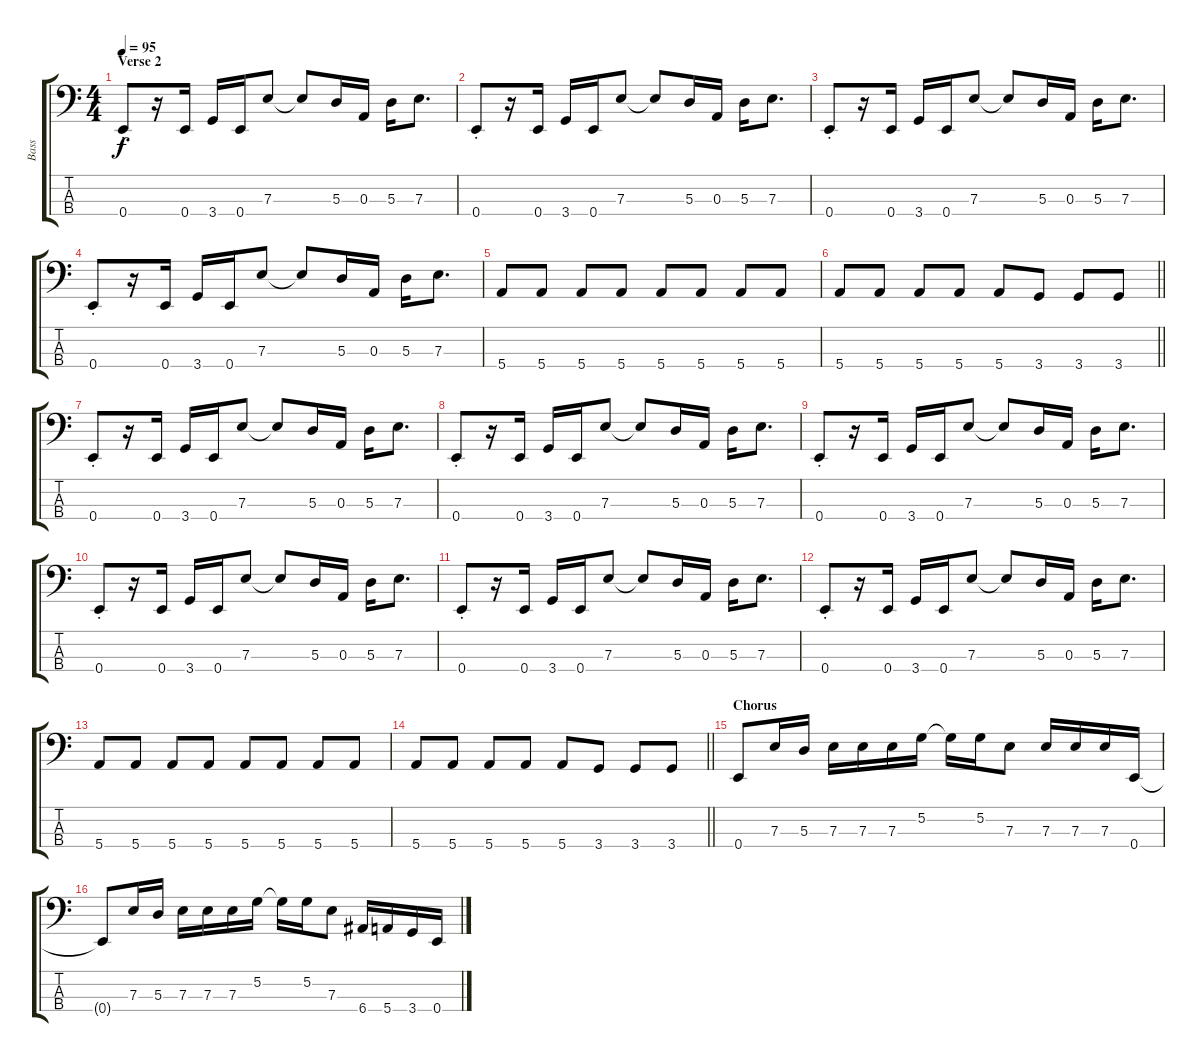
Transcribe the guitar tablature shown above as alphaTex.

\track ("Bass" "Bass") {instrument electricbassfinger}
\staff {score tabs}
\tuning (G2 D2 A1 E1) {hide}
\ts (4 4)
\section ("" "Verse 2")
\tempo 95
\clef f4
\ks c
0.4{st}.8{dy f} r.16 0.4.16 3.4.16 0.4.16 7.3.8 7.3{t}.8 5.3.16 0.3.16 5.3.16 7.3.8{d} |
0.4{st}.8 r.16 0.4.16 3.4.16 0.4.16 7.3.8 7.3{t}.8 5.3.16 0.3.16 5.3.16 7.3.8{d} |
0.4{st}.8 r.16 0.4.16 3.4.16 0.4.16 7.3.8 7.3{t}.8 5.3.16 0.3.16 5.3.16 7.3.8{d} |
0.4{st}.8 r.16 0.4.16 3.4.16 0.4.16 7.3.8 7.3{t}.8 5.3.16 0.3.16 5.3.16 7.3.8{d} |
5.4.8 5.4.8 5.4.8 5.4.8 5.4.8 5.4.8 5.4.8 5.4.8 |
\barLineRight lightlight
5.4.8 5.4.8 5.4.8 5.4.8 5.4.8 3.4.8 3.4.8 3.4.8 |
0.4{st}.8 r.16 0.4.16 3.4.16 0.4.16 7.3.8 7.3{t}.8 5.3.16 0.3.16 5.3.16 7.3.8{d} |
0.4{st}.8 r.16 0.4.16 3.4.16 0.4.16 7.3.8 7.3{t}.8 5.3.16 0.3.16 5.3.16 7.3.8{d} |
0.4{st}.8 r.16 0.4.16 3.4.16 0.4.16 7.3.8 7.3{t}.8 5.3.16 0.3.16 5.3.16 7.3.8{d} |
0.4{st}.8 r.16 0.4.16 3.4.16 0.4.16 7.3.8 7.3{t}.8 5.3.16 0.3.16 5.3.16 7.3.8{d} |
0.4{st}.8 r.16 0.4.16 3.4.16 0.4.16 7.3.8 7.3{t}.8 5.3.16 0.3.16 5.3.16 7.3.8{d} |
0.4{st}.8 r.16 0.4.16 3.4.16 0.4.16 7.3.8 7.3{t}.8 5.3.16 0.3.16 5.3.16 7.3.8{d} |
5.4.8 5.4.8 5.4.8 5.4.8 5.4.8 5.4.8 5.4.8 5.4.8 |
\barLineRight lightlight
5.4.8 5.4.8 5.4.8 5.4.8 5.4.8 3.4.8 3.4.8 3.4.8 |
\section ("" "Chorus")
0.4.8 7.3.16 5.3.16 7.3.16 7.3.16 7.3.16 5.2.16 5.2{t}.16 5.2.16 7.3.8 7.3.16 7.3.16 7.3.16 0.4.16 |
0.4{t}.8 7.3.16 5.3.16 7.3.16 7.3.16 7.3.16 5.2.16 5.2{t}.16 5.2.16 7.3.8 6.4.16 5.4.16 3.4.16 0.4.16
